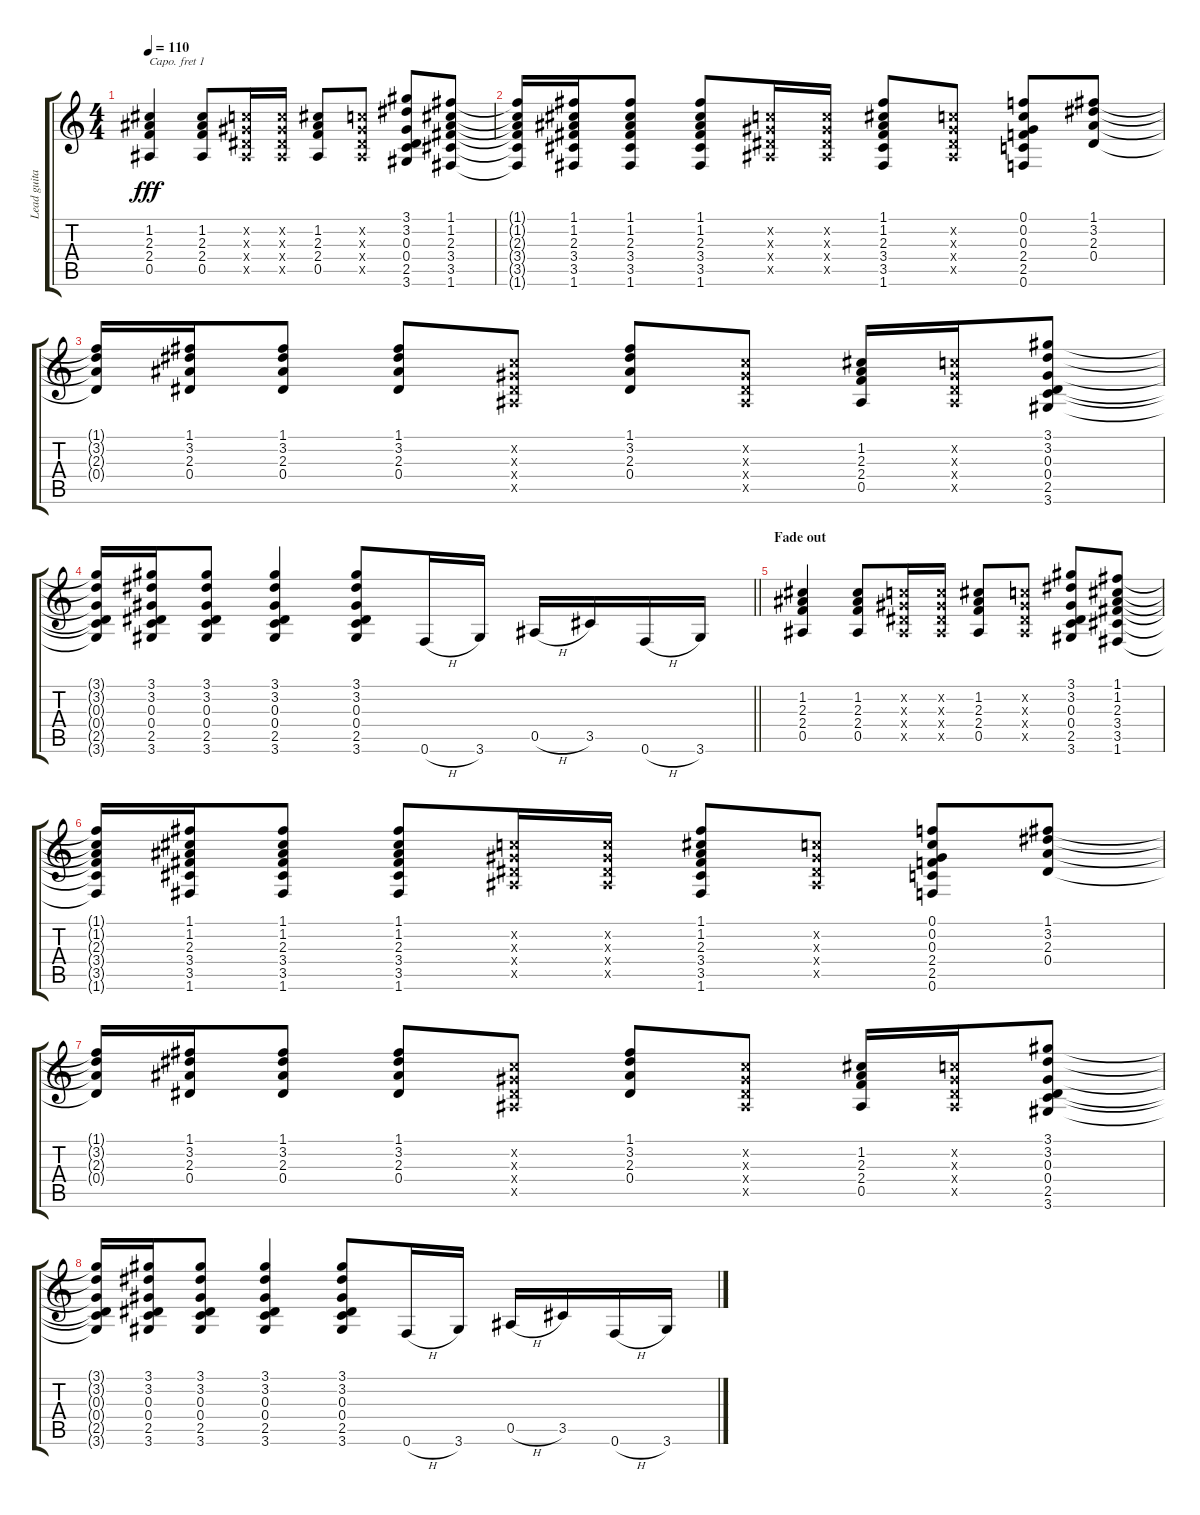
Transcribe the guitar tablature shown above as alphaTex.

\track ("Lead guitar" "Lead guita") {instrument electricguitarmuted}
\staff {score tabs}
\capo 1
\tuning (E4 B3 G3 D3 A2 E2) {hide}
\ts (4 4)
\tempo 110
\clef g2
\ks c
(1.2 2.3 2.4 0.5).4{dy fff} (1.2 2.3 2.4 0.5).8 (0.2{x} 0.3{x} 0.4{x} 0.5{x}).16 (0.2{x} 0.3{x} 0.4{x} 0.5{x}).16 (1.2 2.3 2.4 0.5).8 (0.2{x} 0.3{x} 0.4{x} 0.5{x}).8 (3.1 3.2 0.3 0.4 2.5 3.6).8 (1.1 1.2 2.3 3.4 3.5 1.6).8 |
(1.1{t} 1.2{t} 2.3{t} 3.4{t} 3.5{t} 1.6{t}).16 (1.1 1.2 2.3 3.4 3.5 1.6).16 (1.1 1.2 2.3 3.4 3.5 1.6).8 (1.1 1.2 2.3 3.4 3.5 1.6).8 (0.2{x} 0.3{x} 0.4{x} 0.5{x}).16 (0.2{x} 0.3{x} 0.4{x} 0.5{x}).16 (1.1 1.2 2.3 3.4 3.5 1.6).8 (0.2{x} 0.3{x} 0.4{x} 0.5{x}).8 (0.1 0.2 0.3 2.4 2.5 0.6).8 (1.1 3.2 2.3 0.4).8 |
(1.1{t} 3.2{t} 2.3{t} 0.4{t}).16 (1.1 3.2 2.3 0.4).16 (1.1 3.2 2.3 0.4).8 (1.1 3.2 2.3 0.4).8 (0.2{x} 0.3{x} 0.4{x} 0.5{x}).8 (1.1 3.2 2.3 0.4).8 (0.2{x} 0.3{x} 0.4{x} 0.5{x}).8 (1.2 2.3 2.4 0.5).16 (0.2{x} 0.3{x} 0.4{x} 0.5{x}).16 (3.1 3.2 0.3 0.4 2.5 3.6).8 |
\barLineRight lightlight
(3.1{t} 3.2{t} 0.3{t} 0.4{t} 2.5{t} 3.6{t}).16 (3.1 3.2 0.3 0.4 2.5 3.6).16 (3.1 3.2 0.3 0.4 2.5 3.6).8 (3.1 3.2 0.3 0.4 2.5 3.6).4 (3.1 3.2 0.3 0.4 2.5 3.6).8 0.6{h}.16 3.6.16 0.5{h}.16 3.5.16 0.6{h}.16 3.6.16 |
\section ("" "Fade out")
(1.2 2.3 2.4 0.5).4 (1.2 2.3 2.4 0.5).8 (0.2{x} 0.3{x} 0.4{x} 0.5{x}).16 (0.2{x} 0.3{x} 0.4{x} 0.5{x}).16 (1.2 2.3 2.4 0.5).8 (0.2{x} 0.3{x} 0.4{x} 0.5{x}).8 (3.1 3.2 0.3 0.4 2.5 3.6).8 (1.1 1.2 2.3 3.4 3.5 1.6).8 |
(1.1{t} 1.2{t} 2.3{t} 3.4{t} 3.5{t} 1.6{t}).16 (1.1 1.2 2.3 3.4 3.5 1.6).16 (1.1 1.2 2.3 3.4 3.5 1.6).8 (1.1 1.2 2.3 3.4 3.5 1.6).8 (0.2{x} 0.3{x} 0.4{x} 0.5{x}).16 (0.2{x} 0.3{x} 0.4{x} 0.5{x}).16 (1.1 1.2 2.3 3.4 3.5 1.6).8 (0.2{x} 0.3{x} 0.4{x} 0.5{x}).8 (0.1 0.2 0.3 2.4 2.5 0.6).8 (1.1 3.2 2.3 0.4).8 |
(1.1{t} 3.2{t} 2.3{t} 0.4{t}).16 (1.1 3.2 2.3 0.4).16 (1.1 3.2 2.3 0.4).8 (1.1 3.2 2.3 0.4).8 (0.2{x} 0.3{x} 0.4{x} 0.5{x}).8 (1.1 3.2 2.3 0.4).8 (0.2{x} 0.3{x} 0.4{x} 0.5{x}).8 (1.2 2.3 2.4 0.5).16 (0.2{x} 0.3{x} 0.4{x} 0.5{x}).16 (3.1 3.2 0.3 0.4 2.5 3.6).8 |
(3.1{t} 3.2{t} 0.3{t} 0.4{t} 2.5{t} 3.6{t}).16 (3.1 3.2 0.3 0.4 2.5 3.6).16 (3.1 3.2 0.3 0.4 2.5 3.6).8 (3.1 3.2 0.3 0.4 2.5 3.6).4 (3.1 3.2 0.3 0.4 2.5 3.6).8 0.6{h}.16 3.6.16 0.5{h}.16 3.5.16 0.6{h}.16 3.6.16
